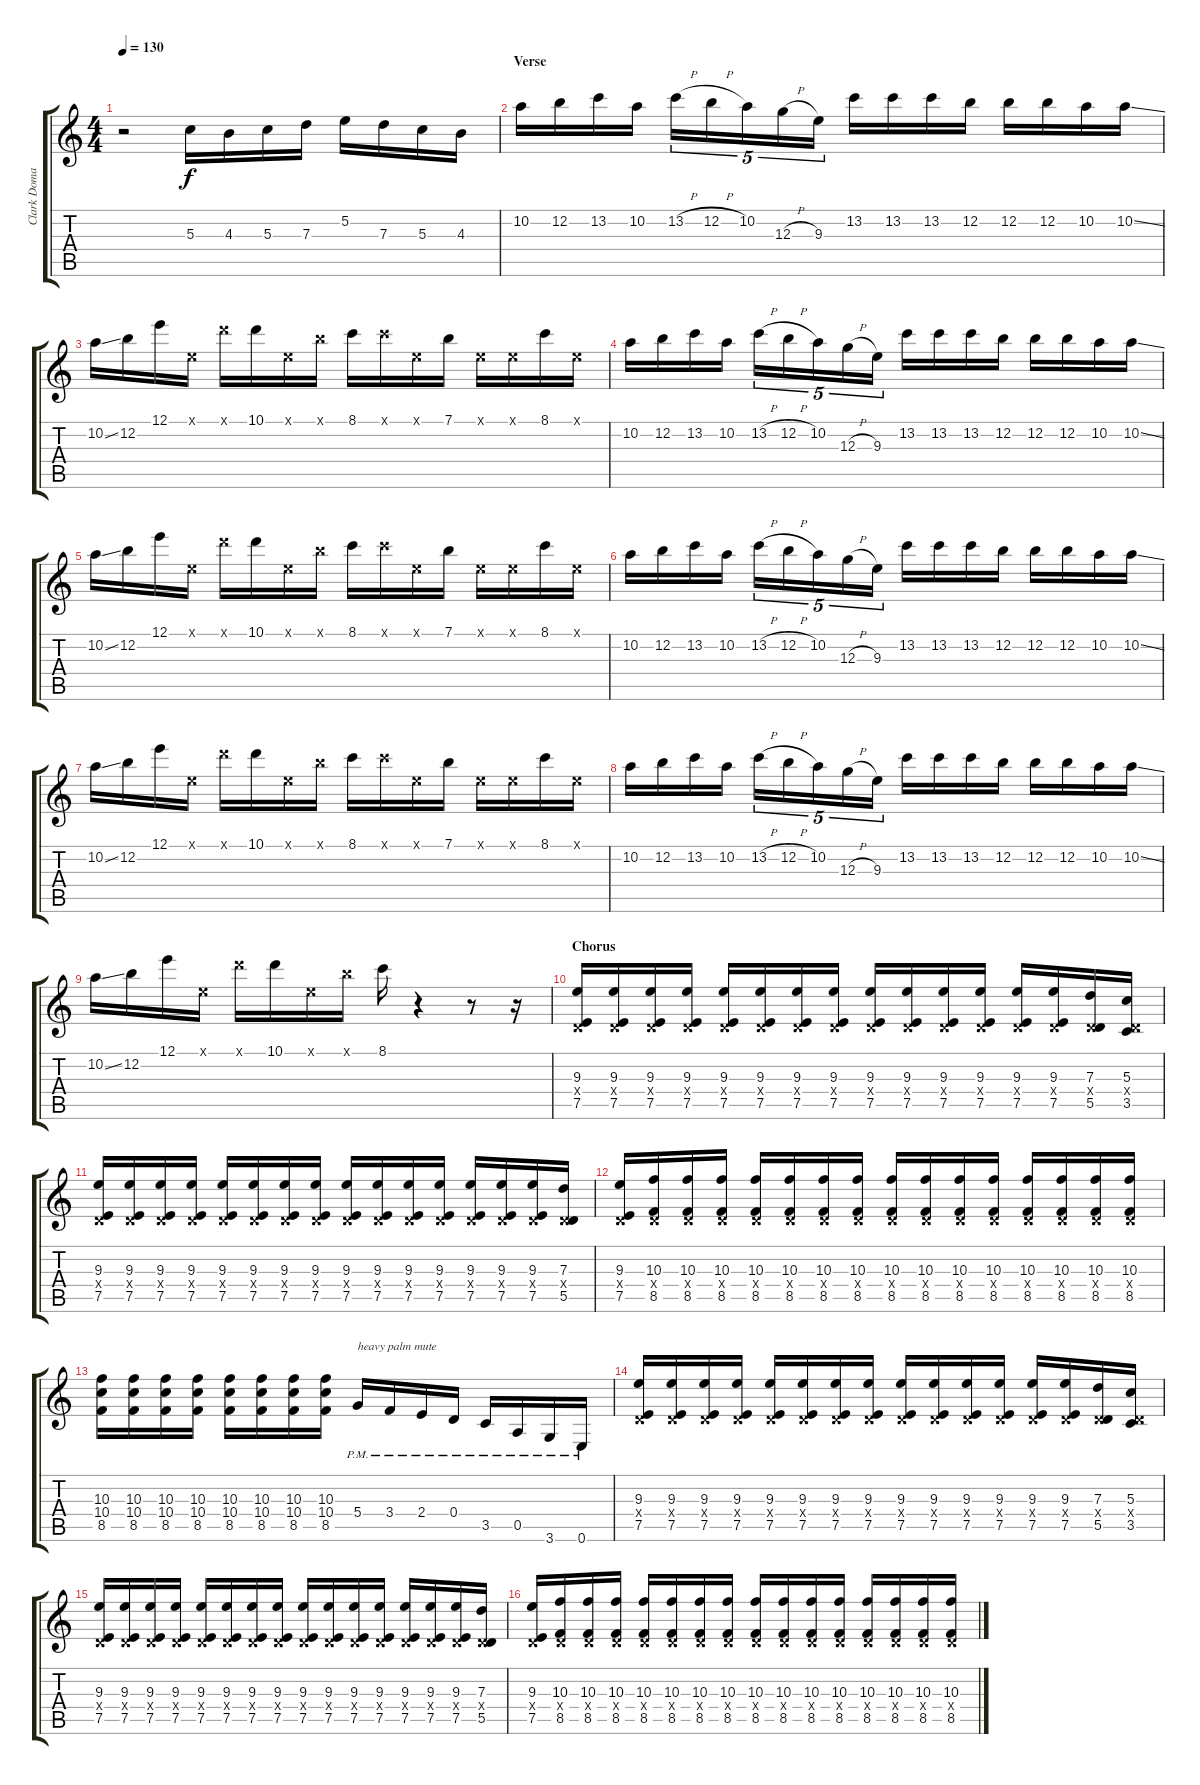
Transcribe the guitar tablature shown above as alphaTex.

\track ("Clark Domae" "Clark Doma") {instrument distortionguitar}
\staff {score tabs}
\tuning (E4 B3 G3 D3 A2 E2) {hide}
\ts (4 4)
\tempo 130
\clef g2
\ks c
r.2{dy f instrument distortionguitar} 5.3.16 4.3.16 5.3.16 7.3.16 5.2.16 7.3.16 5.3.16 4.3.16 |
\section ("" "Verse")
10.2.16 12.2.16 13.2.16 10.2.16 13.2{h}.16{tu (5 4)} 12.2{h}.16{tu (5 4)} 10.2.16{tu (5 4)} 12.3{h}.16{tu (5 4)} 9.3.16{tu (5 4)} 13.2.16 13.2.16 13.2.16 12.2.16 12.2.16 12.2.16 10.2.16 10.2{ss}.16 |
10.2{ss}.16 12.2.16 12.1.16 0.1{x}.16 10.1{x}.16 10.1.16 0.1{x}.16 7.1{x}.16 8.1.16 8.1{x}.16 0.1{x}.16 7.1.16 0.1{x}.16 0.1{x}.16 8.1.16 0.1{x}.16 |
10.2.16 12.2.16 13.2.16 10.2.16 13.2{h}.16{tu (5 4)} 12.2{h}.16{tu (5 4)} 10.2.16{tu (5 4)} 12.3{h}.16{tu (5 4)} 9.3.16{tu (5 4)} 13.2.16 13.2.16 13.2.16 12.2.16 12.2.16 12.2.16 10.2.16 10.2{ss}.16 |
10.2{ss}.16 12.2.16 12.1.16 0.1{x}.16 10.1{x}.16 10.1.16 0.1{x}.16 7.1{x}.16 8.1.16 8.1{x}.16 0.1{x}.16 7.1.16 0.1{x}.16 0.1{x}.16 8.1.16 0.1{x}.16 |
10.2.16 12.2.16 13.2.16 10.2.16 13.2{h}.16{tu (5 4)} 12.2{h}.16{tu (5 4)} 10.2.16{tu (5 4)} 12.3{h}.16{tu (5 4)} 9.3.16{tu (5 4)} 13.2.16 13.2.16 13.2.16 12.2.16 12.2.16 12.2.16 10.2.16 10.2{ss}.16 |
10.2{ss}.16 12.2.16 12.1.16 0.1{x}.16 10.1{x}.16 10.1.16 0.1{x}.16 7.1{x}.16 8.1.16 8.1{x}.16 0.1{x}.16 7.1.16 0.1{x}.16 0.1{x}.16 8.1.16 0.1{x}.16 |
10.2.16 12.2.16 13.2.16 10.2.16 13.2{h}.16{tu (5 4)} 12.2{h}.16{tu (5 4)} 10.2.16{tu (5 4)} 12.3{h}.16{tu (5 4)} 9.3.16{tu (5 4)} 13.2.16 13.2.16 13.2.16 12.2.16 12.2.16 12.2.16 10.2.16 10.2{ss}.16 |
10.2{ss}.16 12.2.16 12.1.16 0.1{x}.16 10.1{x}.16 10.1.16 0.1{x}.16 7.1{x}.16 8.1.16 r.4 r.8 r.16 |
\section ("" "Chorus")
(9.3 0.4{x} 7.5).16 (9.3 0.4{x} 7.5).16 (9.3 0.4{x} 7.5).16 (9.3 0.4{x} 7.5).16 (9.3 0.4{x} 7.5).16 (9.3 0.4{x} 7.5).16 (9.3 0.4{x} 7.5).16 (9.3 0.4{x} 7.5).16 (9.3 0.4{x} 7.5).16 (9.3 0.4{x} 7.5).16 (9.3 0.4{x} 7.5).16 (9.3 0.4{x} 7.5).16 (9.3 0.4{x} 7.5).16 (9.3 0.4{x} 7.5).16 (7.3 0.4{x} 5.5).16 (5.3 0.4{x} 3.5).16 |
(9.3 0.4{x} 7.5).16 (9.3 0.4{x} 7.5).16 (9.3 0.4{x} 7.5).16 (9.3 0.4{x} 7.5).16 (9.3 0.4{x} 7.5).16 (9.3 0.4{x} 7.5).16 (9.3 0.4{x} 7.5).16 (9.3 0.4{x} 7.5).16 (9.3 0.4{x} 7.5).16 (9.3 0.4{x} 7.5).16 (9.3 0.4{x} 7.5).16 (9.3 0.4{x} 7.5).16 (9.3 0.4{x} 7.5).16 (9.3 0.4{x} 7.5).16 (9.3 0.4{x} 7.5).16 (7.3 0.4{x} 5.5).16 |
(9.3 0.4{x} 7.5).16 (10.3 0.4{x} 8.5).16 (10.3 0.4{x} 8.5).16 (10.3 0.4{x} 8.5).16 (10.3 0.4{x} 8.5).16 (10.3 0.4{x} 8.5).16 (10.3 0.4{x} 8.5).16 (10.3 0.4{x} 8.5).16 (10.3 0.4{x} 8.5).16 (10.3 0.4{x} 8.5).16 (10.3 0.4{x} 8.5).16 (10.3 0.4{x} 8.5).16 (10.3 0.4{x} 8.5).16 (10.3 0.4{x} 8.5).16 (10.3 0.4{x} 8.5).16 (10.3 0.4{x} 8.5).16 |
(10.3 10.4 8.5).16 (10.3 10.4 8.5).16 (10.3 10.4 8.5).16 (10.3 10.4 8.5).16 (10.3 10.4 8.5).16 (10.3 10.4 8.5).16 (10.3 10.4 8.5).16 (10.3 10.4 8.5).16 5.4{pm}.16{txt "heavy palm mute"} 3.4{pm}.16 2.4{pm}.16 0.4{pm}.16 3.5{pm}.16 0.5{pm}.16 3.6{pm}.16 0.6{pm}.16 |
(9.3 0.4{x} 7.5).16 (9.3 0.4{x} 7.5).16 (9.3 0.4{x} 7.5).16 (9.3 0.4{x} 7.5).16 (9.3 0.4{x} 7.5).16 (9.3 0.4{x} 7.5).16 (9.3 0.4{x} 7.5).16 (9.3 0.4{x} 7.5).16 (9.3 0.4{x} 7.5).16 (9.3 0.4{x} 7.5).16 (9.3 0.4{x} 7.5).16 (9.3 0.4{x} 7.5).16 (9.3 0.4{x} 7.5).16 (9.3 0.4{x} 7.5).16 (7.3 0.4{x} 5.5).16 (5.3 0.4{x} 3.5).16 |
(9.3 0.4{x} 7.5).16 (9.3 0.4{x} 7.5).16 (9.3 0.4{x} 7.5).16 (9.3 0.4{x} 7.5).16 (9.3 0.4{x} 7.5).16 (9.3 0.4{x} 7.5).16 (9.3 0.4{x} 7.5).16 (9.3 0.4{x} 7.5).16 (9.3 0.4{x} 7.5).16 (9.3 0.4{x} 7.5).16 (9.3 0.4{x} 7.5).16 (9.3 0.4{x} 7.5).16 (9.3 0.4{x} 7.5).16 (9.3 0.4{x} 7.5).16 (9.3 0.4{x} 7.5).16 (7.3 0.4{x} 5.5).16 |
(9.3 0.4{x} 7.5).16 (10.3 0.4{x} 8.5).16 (10.3 0.4{x} 8.5).16 (10.3 0.4{x} 8.5).16 (10.3 0.4{x} 8.5).16 (10.3 0.4{x} 8.5).16 (10.3 0.4{x} 8.5).16 (10.3 0.4{x} 8.5).16 (10.3 0.4{x} 8.5).16 (10.3 0.4{x} 8.5).16 (10.3 0.4{x} 8.5).16 (10.3 0.4{x} 8.5).16 (10.3 0.4{x} 8.5).16 (10.3 0.4{x} 8.5).16 (10.3 0.4{x} 8.5).16 (10.3 0.4{x} 8.5).16
